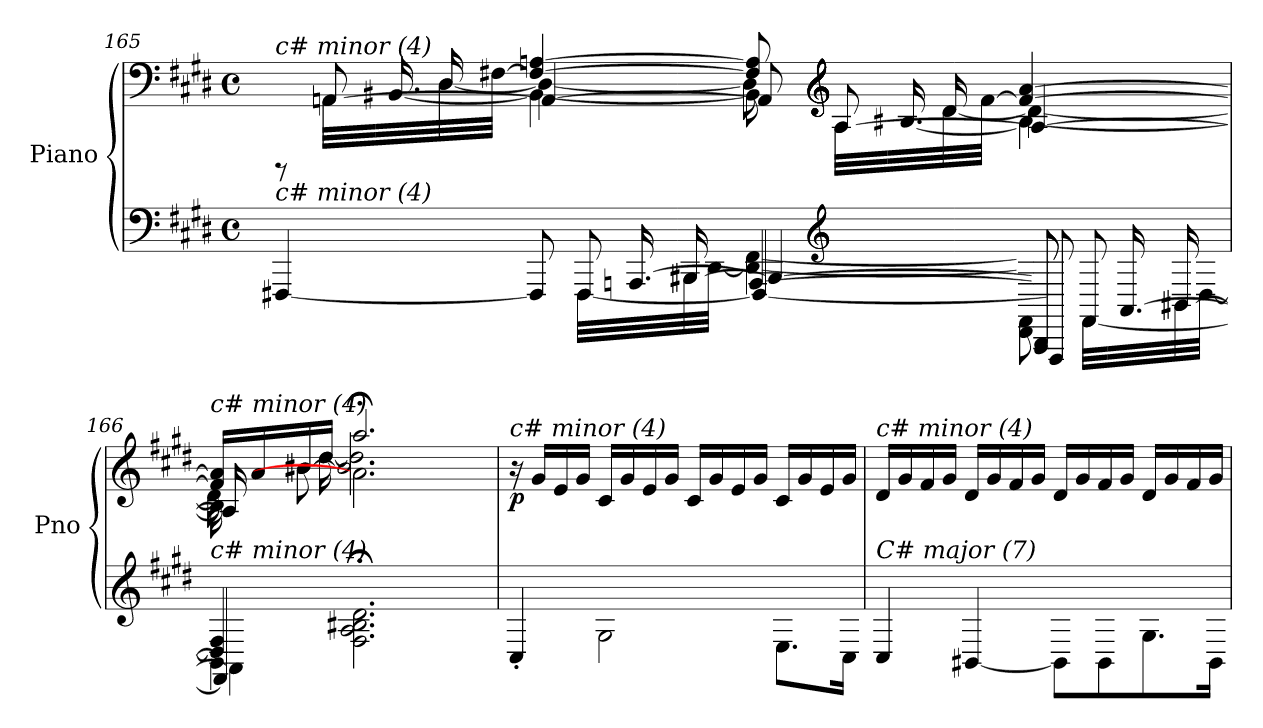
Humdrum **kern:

**kern	**kern	**dynam
*part1	*part1	*part1
*staff2	*staff1	*staff1/2
*I"Piano	*	*
*I'Pno	*	*
!!LO:LB:g=z
*clefF4	*clefF4	*
*k[f#c#g#d#]	*k[f#c#g#d#]	*
*M4/4	*M4/4	*
*met(c)	*met(c)	*
=165	=165	=165
*^	*^	*
*	*^	*	*^	*
*	*	*^	*	*	*^	*
*	*	*	*^	*	*	*	*^	*
*	*	*	*	*^	*	*	*	*	*^	*
*	*	*	*	*	*^	*	*	*	*	*	*^	*
!	!	!	!	!	!	!	!LO:TX:i:t=c# minor (4)	!	!	!	!	!	!	!
!LO:TX:i:t=c# minor (4)	!	!	!	!	!	!	!	!	!	!	!	!	!	!
8ryy	8ryy	8.ryy	[4FFF#X/	4ryy	4.ryy	4..ryy	8rBBBB	8ryy	8ryy	8.ryy	4ryy	4.ryy	4..ryy	.
32ryy	2..ryy	.	.	.	.	.	32AA\LLL	32ryy	[8AAn/	.	.	.	.	.
4...ryy	.	.	.	.	.	.	32BB#X\yy	[16.BB#/	.	.	.	.	.	.
.	.	4..ryy	.	.	.	.	32D#\	.	.	[16D#/	.	.	.	.
.	.	.	.	.	.	.	[32F#X\JJJ	.	.	.	.	.	.	.
.	.	.	8FFF#/]	8ryy	.	.	4F#/_ [4An/	4BB#_	4AA_	4D#\_	8ryy	.	.	.
.	.	.	32FFF#\LLL	32ryy	[8FFF#/	.	.	.	.	.	32ryy	2ryy	.	.
.	.	.	32AAA\yy	[16.AAAn/	.	.	.	.	.	.	4...ryy	.	.	.
.	.	.	32BBB#X\	.	.	[16BBB#/	.	.	.	.	.	.	4..ryy	.
.	.	.	[32DD#\JJJ	.	.	.	.	.	.	.	.	.	.	.
.	.	.	4DD#_ [4FF#	4AAA_	4FFF#/_	4BBB#_	8F#/] 8An/]	8BB#]	8AA]	8D#\]	.	.	.	.
*clefG2	*	*	*	*	*	*	*clefG2	*	*	*	*	*	*	*
32ryy	.	16ryy	.	.	.	.	32A\LLL	32ryy	([8A/	16ryy	.	.	.	.
4ryy	.	.	.	.	.	.	32B#X\yy	[16.B#/	.	.	.	.	.	.
.	.	4ryy	.	.	.	.	32d#\	.	.	[16d#/	.	.	.	.
.	.	.	.	.	.	.	[32f#\JJJ	.	.	.	.	.	.	.
.	.	.	8DD#] 8FF#]	8AAA]	8FFF#/]	8BBB#]	4f#_ [4a	4B#_	4A/_	4d#_	.	.	.	.
.	.	.	32FF#\LLL	16ryy	[8FF#/	32ryy	.	.	.	.	16ryy	8ryy	32ryy	.
16.ryy	.	.	32AA\yy	.	.	[16.AA/	.	.	.	.	.	.	16.ryy	.
.	.	16ryy	32BB#X\	[16BB#/	.	.	.	.	.	.	16ryy	.	.	.
.	.	.	[32D#\JJJ)	.	.	.	.	.	.	.	.	.	.	.
*	*	*	*	*	*v	*v	*	*	*	*	*	*	*	*
=166	=166	=166	=166	=166	=166	=166	=166	=166	=166	=166	=166	=166	=166
!	!	!	!	!	!	!LO:TX:i:t=c# minor (4)	!	!	!	!	!	!	!
!LO:TX:i:t=c# minor (4)	!	!	!	!	!	!	!	!	!	!	!	!	!
16ryy	16ryy	4D#] 4F#	4BB#]	4FF#/]	4AA]	16f#/] 16a/]LL	16B#]	16A]	16d#]	4ryy	4ryy	4ryy	.
16ryy	8ryy	.	.	.	.	16a/	[8.a\yy	16ryy	8ryy	.	.	.	.
2..ryy	.	.	.	.	.	16b#X/	.	[8b#\	.	.	.	.	.
.	2ryy	.	.	.	.	16dd#/JJ	.	.	[16dd#\	.	.	.	.
!	!	!	!	!	!	!	!	!	!	!	!	!	!LO:DY:b=2
!	!	!	!	!	!	!	!	!	!	!	!	!	!LO:DY:n=1:b
.	.	2.F#\;< 2.A\;< 2.B#X\;< 2.d#\;<	2.ryy	2.ryy	2.ryy	2.aa;</	2.a]	2.b#]	2.dd#\]	2.ryy	2.ryy	2.ryy	sf sf
.	4ryy	.	.	.	.	.	.	.	.	.	.	.	.
.	16ryy	.	.	.	.	.	.	.	.	.	.	.	.
*	*v	*v	*v	*v	*v	*	*	*	*	*	*	*	*
*	*	*v	*v	*v	*v	*v	*v	*v	*
!!LO:LB:g=z
=167	=167	=167	=167
!	!	!LO:TX:i:t=c# minor (4)	!
!LO:TX:i:t=c# minor (4)	!	!	!
!	!	!	!LO:DY:b
*v	*v	*	*
4C#'/	16r	p
.	16g#/LL	.
.	16e/	.
.	16g#/JJ	.
2G#\	16c#/LL	.
.	16g#/	.
.	16e/	.
.	16g#/JJ	.
.	16c#/LL	.
.	16g#/	.
.	16e/	.
.	16g#/JJ	.
8.E\L	16c#/LL	.
.	16g#/	.
.	16e/	.
16C#\Jk	16g#/JJ	.
=168	=168	=168
!	!LO:TX:i:t=c# minor (4)	!
!LO:TX:i:t=C# major (7)	!	!
4C#/	16d#/LL	.
.	16g#/	.
.	16f#/	.
.	16g#/JJ	.
[4BB#X/	16d#/LL	.
.	16g#/	.
.	16f#/	.
.	16g#/JJ	.
8BB#\L]	16d#/LL	.
.	16g#/	.
8BB#\	16f#/	.
.	16g#/JJ	.
8.G#\	16d#/LL	.
.	16g#/	.
.	16f#/	.
16BB#\Jk	16g#/JJ	.
=	=	=
*-	*-	*-
